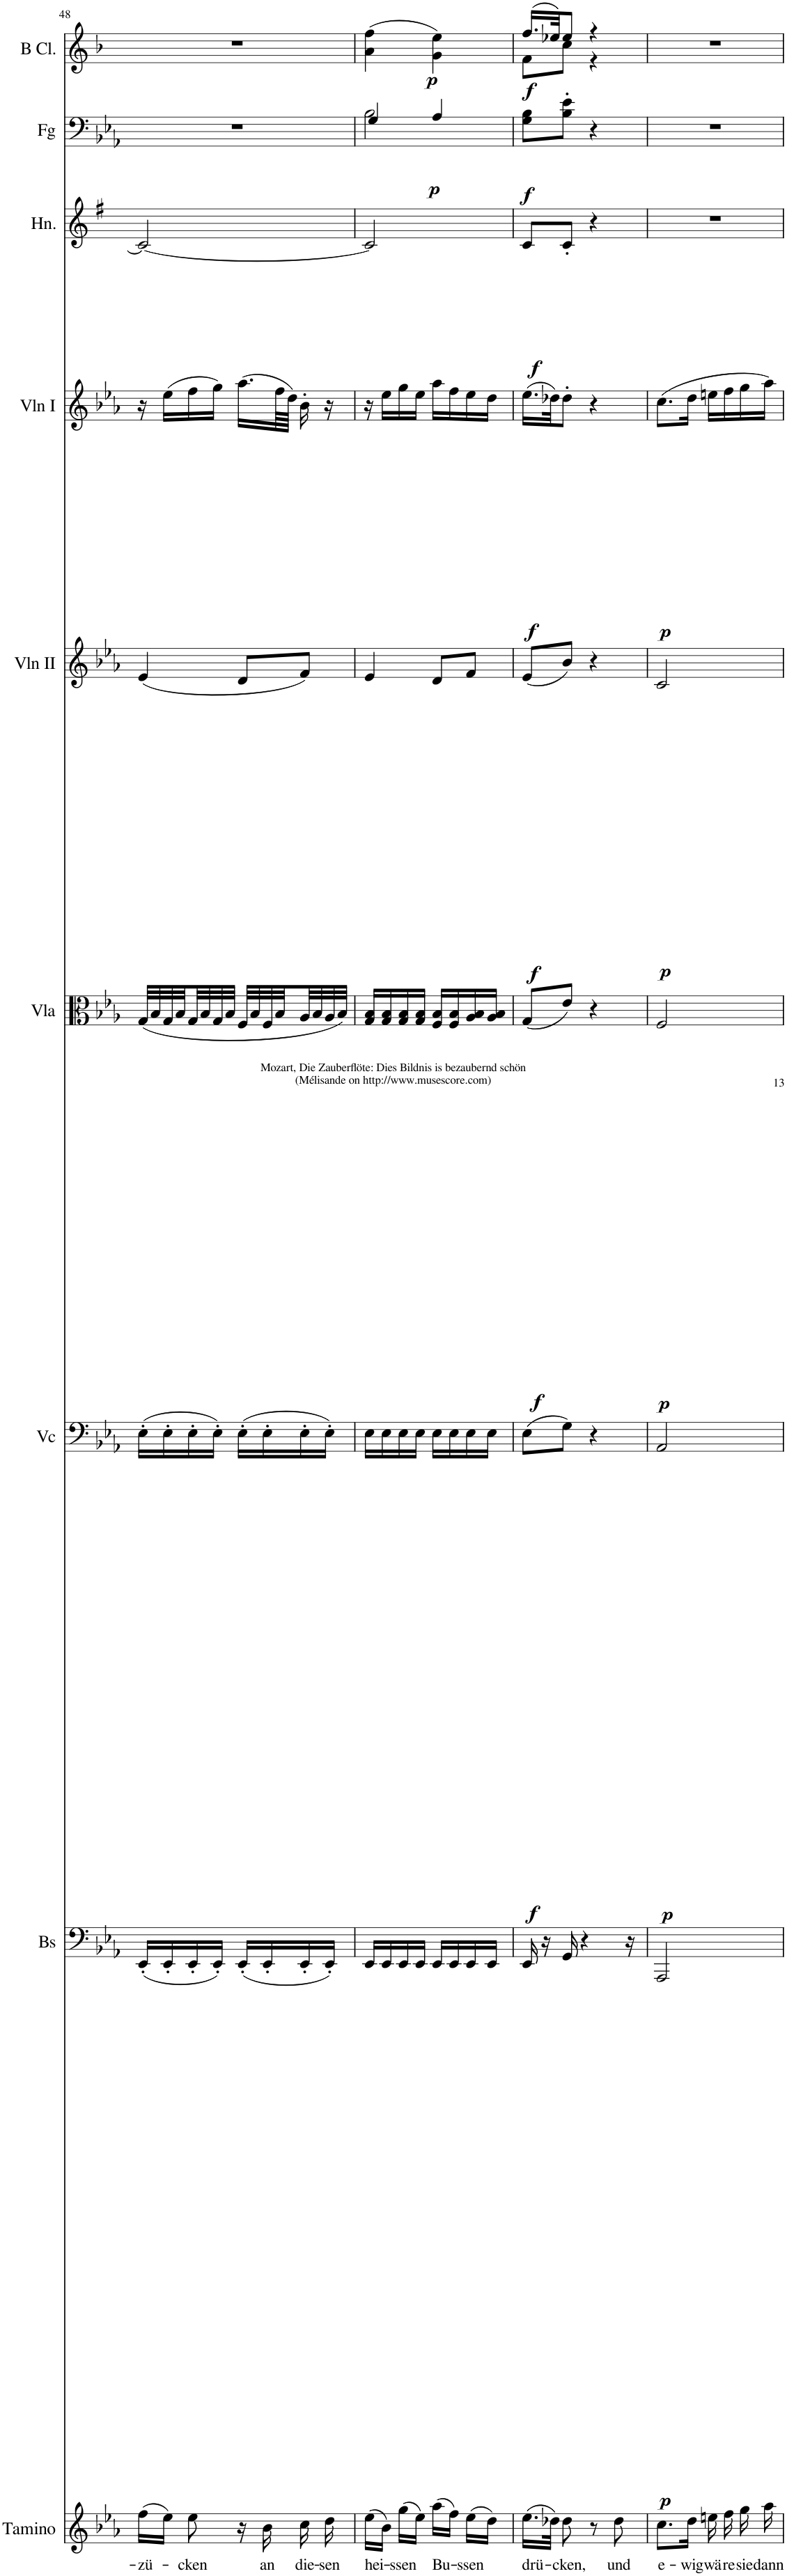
**kern	**text	**kern	**dynam	**kern	**dynam	**kern	**dynam	**kern	**dynam	**kern	**dynam	**kern	**dynam	**kern	**dynam	**kern	**dynam
*part9	*part9	*part8	*part8	*part7	*part7	*part6	*part6	*part5	*part5	*part4	*part4	*part3	*part3	*part2	*part2	*part1	*part1
*staff9	*staff9	*staff8	*staff8	*staff7	*staff7	*staff6	*staff6	*staff5	*staff5	*staff4	*staff4	*staff3	*staff3	*staff2	*staff2	*staff1	*staff1
*I"Tamino	*	*I"Basso	*	*I"Vc	*	*I"Viola	*	*I"Violini II	*	*I"Violini I	*	*I"E Horn	*	*I"Fagotti	*	*I"B Clarinet	*
*I'Tamino	*	*I'Bs	*	*I'Vc	*	*I'Vla	*	*I'Vln II	*	*I'Vln I	*	*I'Hn.	*	*I'Fg	*	*I'B Cl.	*
!!LO:PB:g=z
*clefG2	*	*clefF4	*	*clefF4	*	*clefC3	*	*clefG2	*	*clefG2	*	*clefG2	*	*clefF4	*	*clefG2	*
*	*	*Trd7c12	*	*	*	*	*	*	*	*	*	*Trd5c9	*	*	*	*Trd1c2	*
*k[b-e-a-]	*	*k[b-e-a-]	*	*k[b-e-a-]	*	*k[b-e-a-]	*	*k[b-e-a-]	*	*k[b-e-a-]	*	*k[f#]	*	*k[b-e-a-]	*	*k[b-]	*
*M2/4	*	*M2/4	*	*M2/4	*	*M2/4	*	*	*	*	*	*M2/4	*	*M2/4	*	*M2/4	*
=48	=48	=48	=48	=48	=48	=48	=48	=48	=48	=48	=48	=48	=48	=48	=48	=48	=48
!	!LO:LY:b	!	!	!	!	!	!	!	!	!	!	!	!	!	!	!	!
(16ff\LL	-zü-	(16EE-'/LL	.	(16E-'\LL	.	(32G/LLL	.	(4e-/	.	16r	.	2c/_	.	2r	.	2r	.
.	.	.	.	.	.	32B-/	.	.	.	.	.	.	.	.	.	.	.
16ee-\JJ)	.	16EE-'/	.	16E-'\	.	32G/	.	.	.	(16ee-\LL	.	.	.	.	.	.	.
.	.	.	.	.	.	32B-/	.	.	.	.	.	.	.	.	.	.	.
!	!LO:LY:b	!	!	!	!	!	!	!	!	!	!	!	!	!	!	!	!
8ee-\	-cken	16EE-'/	.	16E-'\	.	32G/	.	.	.	16ff\	.	.	.	.	.	.	.
.	.	.	.	.	.	32B-/	.	.	.	.	.	.	.	.	.	.	.
.	.	16EE-'/JJ)	.	16E-'\JJ)	.	32G/	.	.	.	16gg\JJ)	.	.	.	.	.	.	.
.	.	.	.	.	.	32B-/JJJ	.	.	.	.	.	.	.	.	.	.	.
16r	.	(16EE-'/LL	.	(16E-'\LL	.	32F/LLL	.	8d/L	.	(16.aa-\LL	.	.	.	.	.	.	.
.	.	.	.	.	.	32B-/	.	.	.	.	.	.	.	.	.	.	.
!	!LO:LY:b	!	!	!	!	!	!	!	!	!	!	!	!	!	!	!	!
16b-\	an	16EE-'/	.	16E-'\	.	32F/	.	.	.	.	.	.	.	.	.	.	.
.	.	.	.	.	.	32B-/	.	.	.	64ff\LL	.	.	.	.	.	.	.
.	.	.	.	.	.	.	.	.	.	64dd\JJJJ)	.	.	.	.	.	.	.
!	!LO:LY:b	!	!	!	!	!	!	!	!	!	!	!	!	!	!	!	!
16cc\	die-	16EE-'/	.	16E-'\	.	32A-/	.	8f/J)	.	16b-'\	.	.	.	.	.	.	.
.	.	.	.	.	.	32B-/	.	.	.	.	.	.	.	.	.	.	.
!	!LO:LY:b	!	!	!	!	!	!	!	!	!	!	!	!	!	!	!	!
16dd\	-sen	16EE-'/JJ)	.	16E-'\JJ)	.	32A-/	.	.	.	16r	.	.	.	.	.	.	.
.	.	.	.	.	.	32B-/JJJ)	.	.	.	.	.	.	.	.	.	.	.
=49	=49	=49	=49	=49	=49	=49	=49	=49	=49	=49	=49	=49	=49	=49	=49	=49	=49
!	!LO:LY:b	!	!	!	!	!	!	!	!	!	!	!	!	!	!LO:DY:b	!	!LO:DY:b
*	*	*	*	*	*	*	*	*	*	*	*	*	*	*^	*	*	*
(16ee-\LL	hei-	16EE-/LL	.	16E-\LL	.	16G/ 16B-/LL	.	4e-/	.	16r	.	2c/]	.	4G/	2B-\	p	(4a\ 4ff\	p
16b-\JJ)	.	16EE-/	.	16E-\	.	16G/ 16B-/	.	.	.	16ee-\LL	.	.	.	.	.	.	.	.
!	!LO:LY:b	!	!	!	!	!	!	!	!	!	!	!	!	!	!	!	!	!
(16gg\LL	-ssen	16EE-/	.	16E-\	.	16G/ 16B-/	.	.	.	16gg\	.	.	.	.	.	.	.	.
16ee-\JJ)	.	16EE-/JJ	.	16E-\JJ	.	16G/ 16B-/JJ	.	.	.	16ee-\JJ	.	.	.	.	.	.	.	.
!	!LO:LY:b	!	!	!	!	!	!	!	!	!	!	!	!	!	!	!	!	!
(16aa-\LL	Bu-	16EE-/LL	.	16E-\LL	.	16F/ 16B-/LL	.	8d/L	.	16aa-\LL	.	.	.	4A-/	.	.	4g\ 4ee\)	.
16ff\JJ)	.	16EE-/	.	16E-\	.	16F/ 16B-/	.	.	.	16ff\	.	.	.	.	.	.	.	.
!	!LO:LY:b	!	!	!	!	!	!	!	!	!	!	!	!	!	!	!	!	!
(16ee-\LL	-ssen	16EE-/	.	16E-\	.	16A-/ 16B-/	.	8f/J	.	16ee-\	.	.	.	.	.	.	.	.
16dd\JJ)	.	16EE-/JJ	.	16E-\JJ	.	16A-/ 16B-/JJ	.	.	.	16dd\JJ	.	.	.	.	.	.	.	.
*	*	*	*	*	*	*	*	*	*	*	*	*	*	*v	*v	*	*	*
=50	=50	=50	=50	=50	=50	=50	=50	=50	=50	=50	=50	=50	=50	=50	=50	=50	=50
!	!LO:LY:b	!	!	!	!LO:DY:b	!	!LO:DY:b	!	!LO:DY:b	!	!LO:DY:b	!	!LO:DY:b	!	!LO:DY:b	!	!LO:DY:b
*	*	*	*	*	*	*	*	*	*	*	*	*	*	*	*	*^	*
(16.ee-\LL	drü-	16EE-/	.	(8E-\L	f	(8G/L	f	(8e-/L	f	(16.ee-\LL	f	8c/L	f	8G\ 8B-\L	f	(16.ff/LL	8f\L	f
.	.	16r	.	.	.	.	.	.	.	.	.	.	.	.	.	.	.	.
32dd-X\JJk)	.	.	.	.	.	.	.	.	.	32dd-X\JK)	.	.	.	.	.	32ee-X/JK)	.	.
!	!LO:LY:b	!	!	!	!	!	!	!	!	!	!	!	!	!	!	!	!	!
8dd-\	-cken,	16GG/	.	8G\J)	.	8e-/J)	.	8b-/J)	.	8dd-'\J	.	8c'/J	.	8B-\' 8e-\'J	.	8ee-/J	8cc\J	.
.	.	4r	.	.	.	.	.	.	.	.	.	.	.	.	.	.	.	.
8r	.	.	.	4r	.	4r	.	4r	.	4r	.	4r	.	4r	.	4r	4r	.
!	!LO:LY:b	!	!	!	!	!	!	!	!	!	!	!	!	!	!	!	!	!
8dd-\	und	.	.	.	.	.	.	.	.	.	.	.	.	.	.	.	.	.
.	.	16r	.	.	.	.	.	.	.	.	.	.	.	.	.	.	.	.
*	*	*	*	*	*	*	*	*	*	*	*	*	*	*	*	*v	*v	*
=51	=51	=51	=51	=51	=51	=51	=51	=51	=51	=51	=51	=51	=51	=51	=51	=51	=51
!	!LO:LY:b	!	!LO:DY:b	!	!LO:DY:b	!	!LO:DY:b	!	!LO:DY:b	!	!LO:DY:b	!	!	!	!	!	!
8.cc\L	e-	2AAA-/	p	2AA-/	p	2F/	p	2c/	p	(8.cc\L	p	2r	.	2r	.	2r	.
!	!LO:LY:b	!	!	!	!	!	!	!	!	!	!	!	!	!	!	!	!
16dd\Jk	-wig	.	.	.	.	.	.	.	.	16dd\Jk	.	.	.	.	.	.	.
!	!LO:LY:b	!	!	!	!	!	!	!	!	!	!	!	!	!	!	!	!
16een\	wä-	.	.	.	.	.	.	.	.	16een\LL	.	.	.	.	.	.	.
!	!LO:LY:b	!	!	!	!	!	!	!	!	!	!	!	!	!	!	!	!
16ff\	-re	.	.	.	.	.	.	.	.	16ff\	.	.	.	.	.	.	.
!	!LO:LY:b	!	!	!	!	!	!	!	!	!	!	!	!	!	!	!	!
16gg\	sie	.	.	.	.	.	.	.	.	16gg\	.	.	.	.	.	.	.
!	!LO:LY:b	!	!	!	!	!	!	!	!	!	!	!	!	!	!	!	!
16aa-\	dann	.	.	.	.	.	.	.	.	16aa-\JJ)	.	.	.	.	.	.	.
=	=	=	=	=	=	=	=	=	=	=	=	=	=	=	=	=	=
*-	*-	*-	*-	*-	*-	*-	*-	*-	*-	*-	*-	*-	*-	*-	*-	*-	*-
